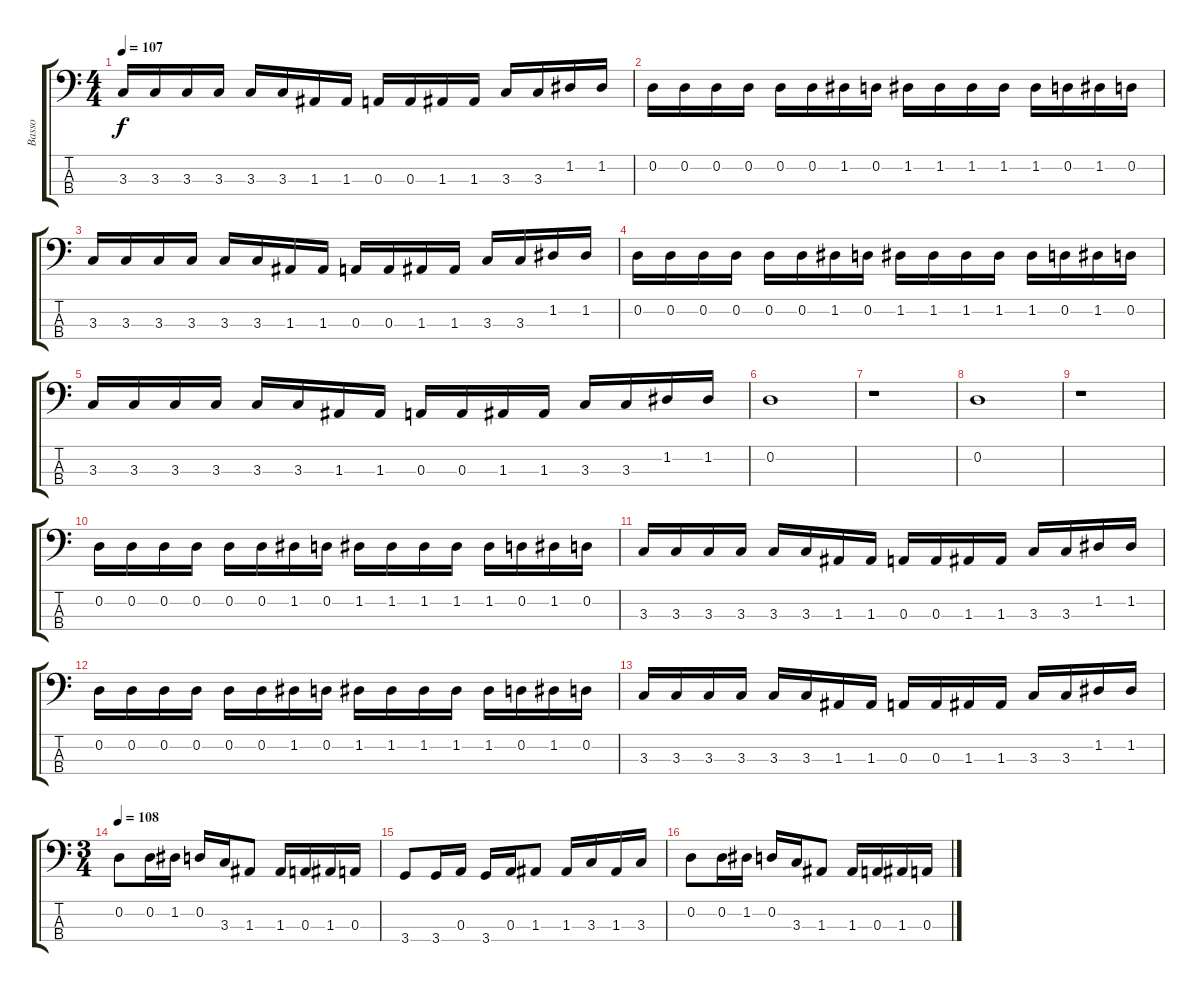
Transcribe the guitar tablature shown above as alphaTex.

\track ("Basso" "Basso") {instrument electricbassfinger}
\staff {score tabs}
\tuning (G2 D2 A1 E1) {hide}
\ts (4 4)
\tempo 107
\clef f4
\ks c
3.3.16{dy f} 3.3.16 3.3.16 3.3.16 3.3.16 3.3.16 1.3.16 1.3.16 0.3.16 0.3.16 1.3.16 1.3.16 3.3.16 3.3.16 1.2.16 1.2.16 |
0.2.16 0.2.16 0.2.16 0.2.16 0.2.16 0.2.16 1.2.16 0.2.16 1.2.16 1.2.16 1.2.16 1.2.16 1.2.16 0.2.16 1.2.16 0.2.16 |
3.3.16 3.3.16 3.3.16 3.3.16 3.3.16 3.3.16 1.3.16 1.3.16 0.3.16 0.3.16 1.3.16 1.3.16 3.3.16 3.3.16 1.2.16 1.2.16 |
0.2.16 0.2.16 0.2.16 0.2.16 0.2.16 0.2.16 1.2.16 0.2.16 1.2.16 1.2.16 1.2.16 1.2.16 1.2.16 0.2.16 1.2.16 0.2.16 |
3.3.16 3.3.16 3.3.16 3.3.16 3.3.16 3.3.16 1.3.16 1.3.16 0.3.16 0.3.16 1.3.16 1.3.16 3.3.16 3.3.16 1.2.16 1.2.16 |
0.2.1 |
r.1 |
0.2.1 |
r.1 |
0.2.16 0.2.16 0.2.16 0.2.16 0.2.16 0.2.16 1.2.16 0.2.16 1.2.16 1.2.16 1.2.16 1.2.16 1.2.16 0.2.16 1.2.16 0.2.16 |
3.3.16 3.3.16 3.3.16 3.3.16 3.3.16 3.3.16 1.3.16 1.3.16 0.3.16 0.3.16 1.3.16 1.3.16 3.3.16 3.3.16 1.2.16 1.2.16 |
0.2.16 0.2.16 0.2.16 0.2.16 0.2.16 0.2.16 1.2.16 0.2.16 1.2.16 1.2.16 1.2.16 1.2.16 1.2.16 0.2.16 1.2.16 0.2.16 |
3.3.16 3.3.16 3.3.16 3.3.16 3.3.16 3.3.16 1.3.16 1.3.16 0.3.16 0.3.16 1.3.16 1.3.16 3.3.16 3.3.16 1.2.16 1.2.16 |
\ts (3 4)
\tempo 108
0.2.8 0.2.16 1.2.16 0.2.16 3.3.16 1.3.8 1.3.16 0.3.16 1.3.16 0.3.16 |
3.4.8 3.4.16 0.3.16 3.4.16 0.3.16 1.3.8 1.3.16 3.3.16 1.3.16 3.3.16 |
0.2.8 0.2.16 1.2.16 0.2.16 3.3.16 1.3.8 1.3.16 0.3.16 1.3.16 0.3.16
